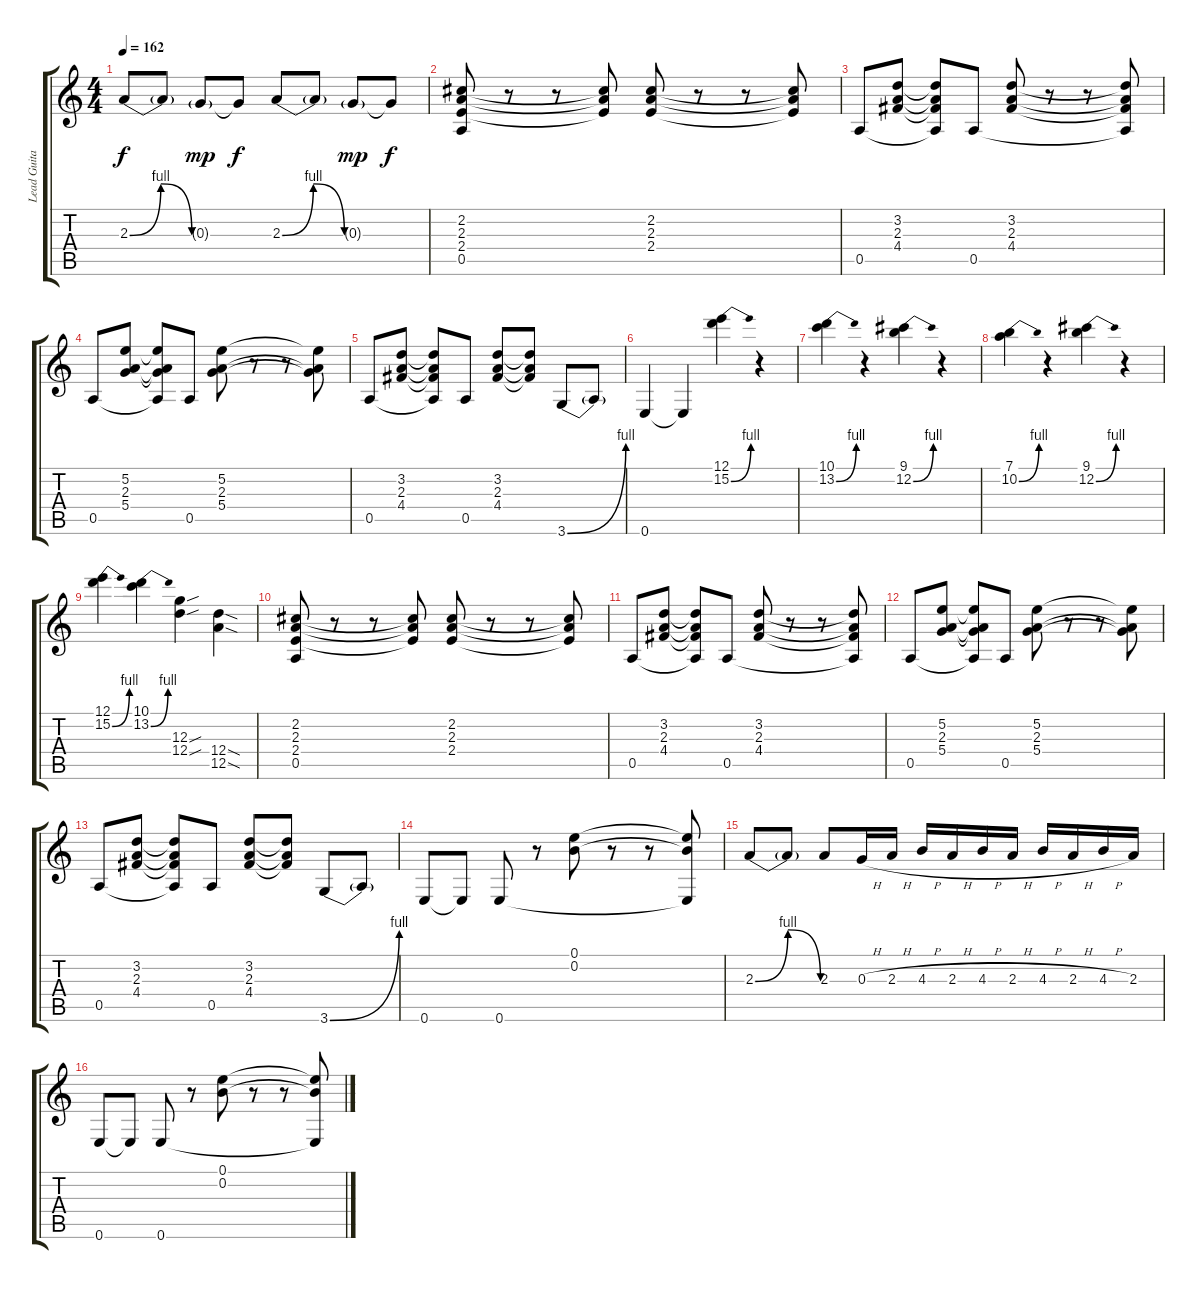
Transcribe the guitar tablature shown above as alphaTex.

\track ("Lead Guitar" "Lead Guita") {instrument overdrivenguitar}
\staff {score tabs}
\tuning (E4 B3 G3 D3 A2 E2) {hide}
\ts (4 4)
\tempo 162
\clef g2
\ks c
2.3{be (bendrelease 0 0 15 4 45 4 60 0)}.8{dy f} 2.3{t}.8 0.3{g}.8{dy mp} 0.3{t}.8{dy f} 2.3{be (bendrelease 0 0 15 4 45 4 60 0)}.8 2.3{t}.8 0.3{g}.8{dy mp} 0.3{t}.8{dy f} |
(2.2 2.3 2.4 0.5).8 r.8 r.8 (2.2{t} 2.3{t} 2.4{t}).8 (2.2 2.3 2.4).8 r.8 r.8 (2.2{t} 2.3{t} 2.4{t}).8 |
0.5.8 (3.2 2.3 4.4).8 (3.2{t} 2.3{t} 4.4{t} 0.5{t}).8 0.5.8 (3.2 2.3 4.4).8 r.8 r.8 (3.2{t} 2.3{t} 4.4{t} 0.5{t}).8 |
0.5.8 (5.2 2.3 5.4).8 (5.2{t} 2.3{t} 5.4{t} 0.5{t}).8 0.5.8 (5.2 2.3 5.4).8 r.8 r.8 (5.2{t} 2.3{t} 5.4{t}).8 |
0.5.8 (3.2 2.3 4.4).8 (3.2{t} 2.3{t} 4.4{t} 0.5{t}).8 0.5.8 (3.2 2.3 4.4).8 (3.2{t} 2.3{t} 4.4{t}).8 3.6{be (bend 0 0 60 4)}.8 3.6{t}.8 |
0.6.4 0.6{t}.4 (12.1 15.2{be (bend 0 0 60 4)}).4 r.4 |
(10.1 13.2{be (bend 0 0 60 4)}).4 r.4 (9.1 12.2{be (bend 0 0 60 4)}).4 r.4 |
(7.1 10.2{be (bend 0 0 60 4)}).4 r.4 (9.1 12.2{be (bend 0 0 60 4)}).4 r.4 |
(12.1 15.2{be (bend 0 0 60 4)}).4 (10.1 13.2{be (bend 0 0 60 4)}).4 (12.3{sou} 12.4{sou}).4 (12.4{sod} 12.5{sod}).4 |
(2.2 2.3 2.4 0.5).8 r.8 r.8 (2.2{t} 2.3{t} 2.4{t}).8 (2.2 2.3 2.4).8 r.8 r.8 (2.2{t} 2.3{t} 2.4{t}).8 |
0.5.8 (3.2 2.3 4.4).8 (3.2{t} 2.3{t} 4.4{t} 0.5{t}).8 0.5.8 (3.2 2.3 4.4).8 r.8 r.8 (3.2{t} 2.3{t} 4.4{t} 0.5{t}).8 |
0.5.8 (5.2 2.3 5.4).8 (5.2{t} 2.3{t} 5.4{t} 0.5{t}).8 0.5.8 (5.2 2.3 5.4).8 r.8 r.8 (5.2{t} 2.3{t} 5.4{t}).8 |
0.5.8 (3.2 2.3 4.4).8 (3.2{t} 2.3{t} 4.4{t} 0.5{t}).8 0.5.8 (3.2 2.3 4.4).8 (3.2{t} 2.3{t} 4.4{t}).8 3.6{be (bend 0 0 60 4)}.8 3.6{t}.8 |
0.6.8 0.6{t}.8 0.6.8 r.8 (0.1 0.2).8 r.8 r.8 (0.1{t} 0.2{t} 0.6{t}).8 |
2.3{be (bendrelease 0 0 15 4 45 4 60 0)}.8 2.3{t}.8 2.3.8 0.3{h}.16 2.3{h}.16 4.3{h}.16 2.3{h}.16 4.3{h}.16 2.3{h}.16 4.3{h}.16 2.3{h}.16 4.3{h}.16 2.3.16 |
0.6.8 0.6{t}.8 0.6.8 r.8 (0.1 0.2).8 r.8 r.8 (0.1{t} 0.2{t} 0.6{t}).8
